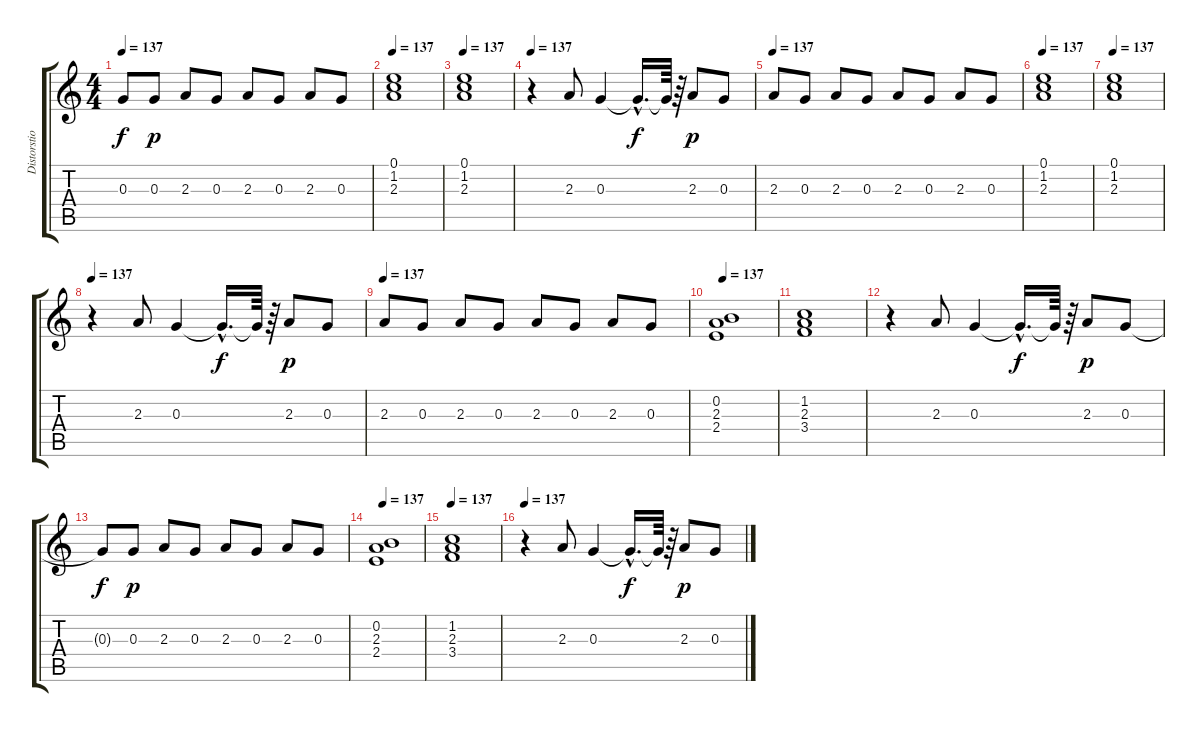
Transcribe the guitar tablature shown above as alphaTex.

\track ("Distorstion" "Distorstio") {instrument distortionguitar}
\staff {score tabs}
\tuning (E4 B3 G3 D3 A2 E2) {hide}
\ts (4 4)
\tempo 137
\clef g2
\ks c
0.3{t}.8{dy f} 0.3.8{dy p} 2.3.8 0.3.8 2.3.8 0.3.8 2.3.8 0.3.8 |
\tempo 137
(0.1 1.2 2.3).1 |
\tempo 137
(0.1 1.2 2.3).1 |
\tempo 137
r.4 2.3.8 0.3.4 0.3{hac t}.16{d dy f} 0.3{t}.64 r.64 2.3.8{dy p} 0.3.8 |
\tempo 137
2.3.8 0.3.8 2.3.8 0.3.8 2.3.8 0.3.8 2.3.8 0.3.8 |
\tempo 137
(0.1 1.2 2.3).1 |
\tempo 137
(0.1 1.2 2.3).1 |
\tempo 137
r.4 2.3.8 0.3.4 0.3{hac t}.16{d dy f} 0.3{t}.64 r.64 2.3.8{dy p} 0.3.8 |
\tempo 137
2.3.8 0.3.8 2.3.8 0.3.8 2.3.8 0.3.8 2.3.8 0.3.8 |
\tempo 137
(0.2 2.3 2.4).1 |
(1.2 2.3 3.4).1 |
r.4 2.3.8 0.3.4 0.3{hac t}.16{d dy f} 0.3{t}.64 r.64 2.3.8{dy p} 0.3.8 |
0.3{t}.8{dy f} 0.3.8{dy p} 2.3.8 0.3.8 2.3.8 0.3.8 2.3.8 0.3.8 |
\tempo 137
(0.2 2.3 2.4).1 |
\tempo 137
(1.2 2.3 3.4).1 |
\tempo 137
r.4 2.3.8 0.3.4 0.3{hac t}.16{d dy f} 0.3{t}.64 r.64 2.3.8{dy p} 0.3.8
